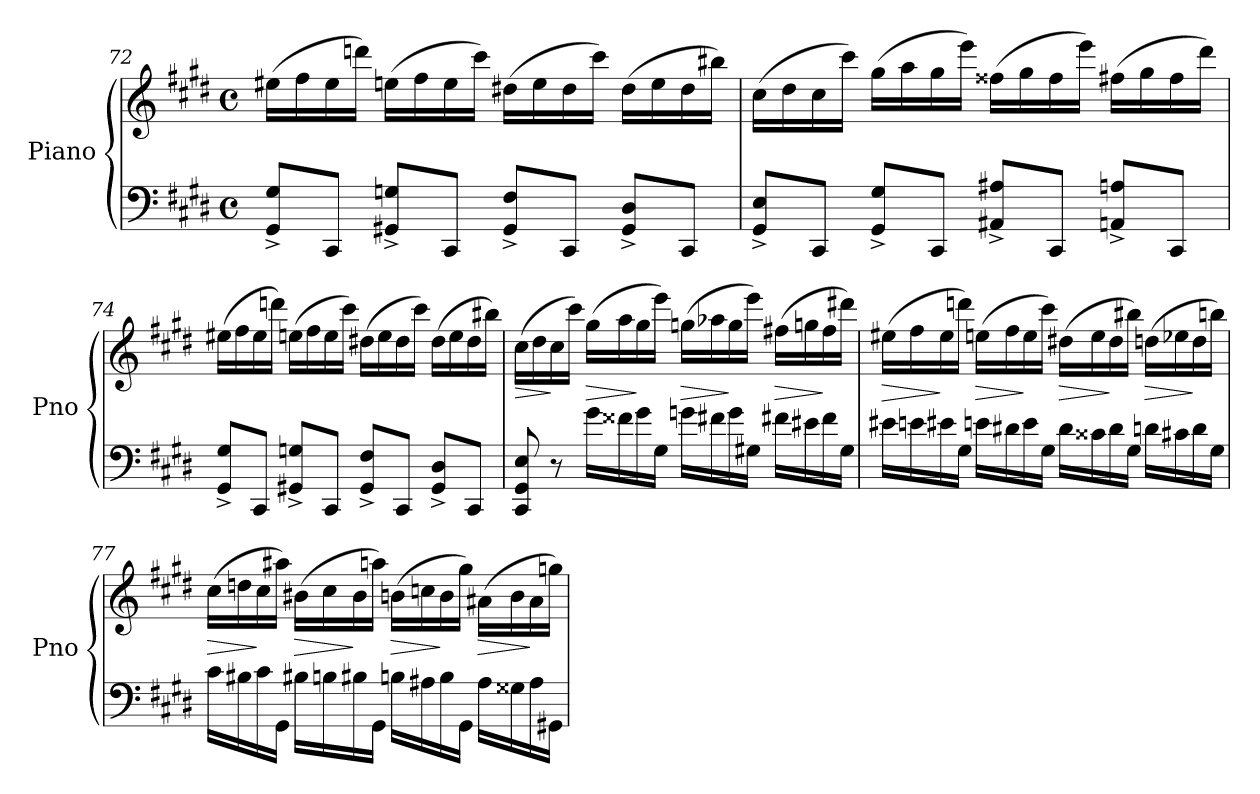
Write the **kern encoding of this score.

**kern	**kern	**dynam
*part1	*part1	*part1
*staff2	*staff1	*staff1/2
*I"Piano	*	*
*I'Pno	*	*
!!LO:PB:g=z
*clefF4	*clefG2	*
*k[f#c#g#d#]	*k[f#c#g#d#]	*
*M4/4	*M4/4	*
*met(c)	*met(c)	*
=72	=72	=72
8GG#/^ 8G#/^L	(>16ee#X\LL	.
.	16ff#\	.
8CC#/J	16ee#\	.
.	16dddn\JJ)	.
8GG#X/^ 8Gn/^L	(>16een\LL	.
.	16ff#\	.
8CC#/J	16ee\	.
.	16ccc#\JJ)	.
8GG#/^ 8F#/^L	(>16dd#X\LL	.
.	16ee\	.
8CC#/J	16dd#\	.
.	16ccc#\JJ)	.
8GG#/^ 8D#/^L	(>16dd#\LL	.
.	16ee\	.
8CC#/J	16dd#\	.
.	16bb#X\JJ)	.
=73	=73	=73
8GG#/^ 8E/^L	(>16cc#\LL	.
.	16dd#\	.
8CC#/J	16cc#\	.
.	16ccc#\JJ)	.
8GG#/^ 8G#/^L	(>16gg#\LL	.
.	16aa\	.
8CC#/J	16gg#\	.
.	16eee\JJ)	.
8AA#X/^ 8A#X/^L	(>16ff##X\LL	.
.	16gg#\	.
8CC#/J	16ff##\	.
.	16eee\JJ)	.
8AAn/^ 8An/^L	(>16ff#X\LL	.
.	16gg#\	.
8CC#/J	16ff#\	.
.	16ddd#\JJ)	.
!!LO:LB:g=z
=74	=74	=74
8GG#/^ 8G#/^L	(>16ee#X\LL	.
.	16ff#\	.
8CC#/J	16ee#\	.
.	16dddn\JJ)	.
8GG#X/^ 8Gn/^L	(>16een\LL	.
.	16ff#\	.
8CC#/J	16ee\	.
.	16ccc#\JJ)	.
8GG#/^ 8F#/^L	(>16dd#X\LL	.
.	16ee\	.
8CC#/J	16dd#\	.
.	16ccc#\JJ)	.
8GG#/^ 8D#/^L	(>16dd#\LL	.
.	16ee\	.
8CC#/J	16dd#\	.
.	16bb#X\JJ)	.
=75	=75	=75
!	!	!LO:HP:b
8CC#/ 8GG#/ 8E/	(>16cc#\LL	>
.	16dd#\	.
8r	16cc#\	]
.	16ccc#\JJ)	.
!	!	!LO:HP:b
16g#\LL	(>16gg#\LL	>
16f##X\	16aa\	.
16g#\	16gg#\	]
16G#\JJ	16eee\JJ)	.
!	!	!LO:HP:b
16gn\LL	(>16ggn\LL	>
16f#X\	16aa-X\	.
16g\	16gg\	]
16G#X\JJ	16eee\JJ)	.
!	!	!LO:HP:b
16f#X\LL	(>16ff#X\LL	>
16e#X\	16ggn\	.
16f#\	16ff#\	]
16G#\JJ	16ddd#X\JJ)	.
!!LO:LB:g=z
=76	=76	=76
!	!	!LO:HP:b
16e#X\LL	(>16ee#X\LL	>
16en\	16ff#\	.
16e#X\	16ee#\	]
16G#\JJ	16dddn\JJ)	.
!	!	!LO:HP:b
16en\LL	(>16een\LL	>
16d#X\	16ff#\	.
16e\	16ee\	]
16G#\JJ	16ccc#\JJ)	.
!	!	!LO:HP:b
16d#\LL	(>16dd#X\LL	>
16c##X\	16ee\	.
16d#\	16dd#\	]
16G#\JJ	16bb#X\JJ)	.
!	!	!LO:HP:b
16dn\LL	(>16ddn\LL	>
16c#X\	16ee-X\	.
16d\	16dd\	]
16G#\JJ	16bbn\JJ)	.
!!LO:LB:g=z
=77	=77	=77
!	!	!LO:HP:b
16c#\LL	(>16cc#\LL	>
16B#X\	16ddn\	.
16c#\	16cc#\	]
16GG#\JJ	16aa#X\JJ)	.
!	!	!LO:HP:b
16B#X\LL	(>16b#X\LL	>
16Bn\	16cc#\	.
16B#X\	16b#\	]
16GG#\JJ	16aan\JJ)	.
!	!	!LO:HP:b
16Bn\LL	(>16bn\LL	>
16A#X\	16ccn\	.
16B\	16b\	]
16GG#\JJ	16gg#\JJ)	.
!	!	!LO:HP:b
16A#\LL	(>16a#X\LL	>
16G##X\	16b\	.
16A#\	16a#\	]
16GG#X\JJ	16ggn\JJ)	.
=	=	=
*-	*-	*-
